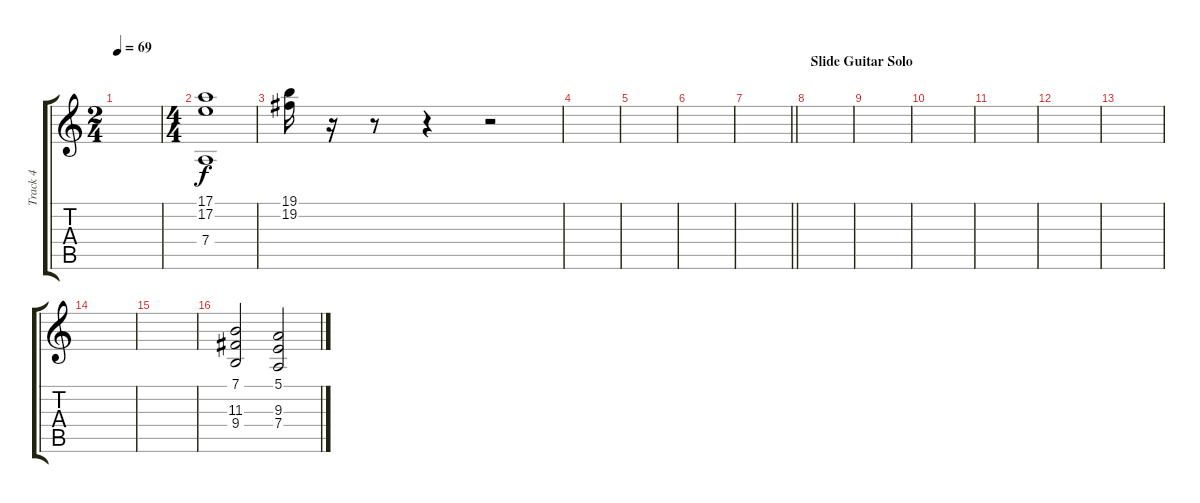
\track ("Track 4" "Track 4") {instrument drawbarorgan}
\staff {score tabs}
\tuning (E4 B3 G3 D3 A2 E2) {hide}
\ts (2 4)
\tempo 69
\clef g2
\ks c
|
\ts (4 4)
(17.1 17.2 7.4).1 |
(19.1 19.2).16 r.16 r.8 r.4 r.2 |
|
|
|
\barLineRight lightlight
|
\section ("" "Slide Guitar Solo")
|
|
|
|
|
|
|
|
(7.1 11.3 9.4).2 (5.1 9.3 7.4).2
